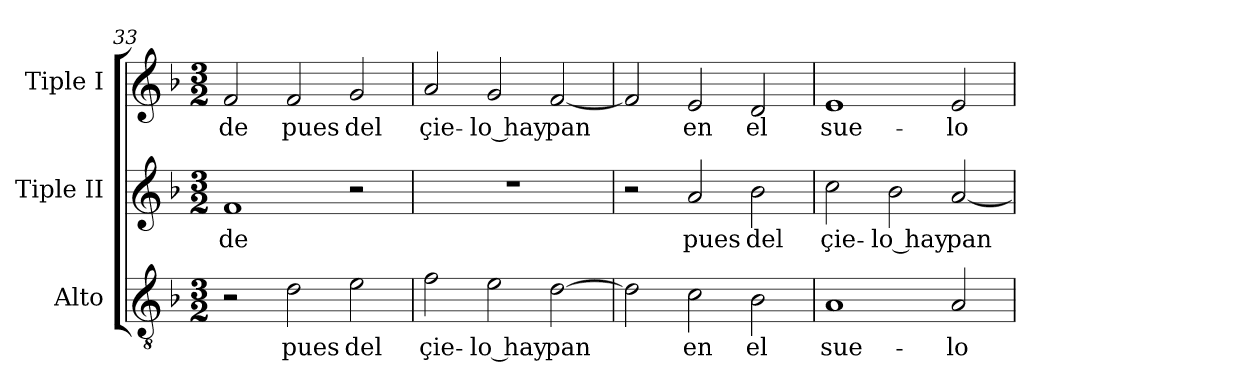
**kern	**text	**kern	**text	**kern	**text
*part3	*part3	*part2	*part2	*part1	*part1
*staff3	*staff3	*staff2	*staff2	*staff1	*staff1
*I"Alto	*	*I"Tiple II	*	*I"Tiple I	*
*I'T	*	*	*	*	*
*clefGv2	*	*clefG2	*	*clefG2	*
*ITrd7c12	*	*	*	*	*
*k[b-]	*	*k[b-]	*	*k[b-]	*
*F:	*	*F:	*	*F:	*
*M3/2	*	*M3/2	*	*M3/2	*
=33	=33	=33	=33	=33	=33
!	!	!	!LO:LY:b	!	!LO:LY:b
2r	.	1f	-de	2f/	-de
!	!LO:LY:b	!	!	!	!LO:LY:b
2D\	pues	.	.	2f/	pues
!	!LO:LY:b	!	!	!	!LO:LY:b
2E\	del	2r	.	2g/	del
=34	=34	=34	=34	=34	=34
!	!LO:LY:b	!LO:N:vis=1	!	!	!LO:LY:b
2F\	çie-	1.r	.	2a/	çie-
!	!LO:LY:b	!	!	!	!LO:LY:b
2E\	-lo hay	.	.	2g/	-lo hay
!	!LO:LY:b	!	!	!	!LO:LY:b
[>2D\	pan	.	.	[<2f/	pan
=35	=35	=35	=35	=35	=35
2D\]	.	2r	.	2f/]	.
!	!LO:LY:b	!	!LO:LY:b	!	!LO:LY:b
2C\	en	2a/	pues	2e/	en
!	!LO:LY:b	!	!LO:LY:b	!	!LO:LY:b
2BB-\	el	2b-\	del	2d/	el
=36	=36	=36	=36	=36	=36
!	!LO:LY:b	!	!LO:LY:b	!	!LO:LY:b
1AA	sue-	2cc\	çie-	1e	sue-
!	!	!	!LO:LY:b	!	!
.	.	2b-\	-lo hay	.	.
!	!LO:LY:b	!	!LO:LY:b	!	!LO:LY:b
2AA/	-lo	[<2a/	pan	2e/	-lo
=	=	=	=	=	=
*-	*-	*-	*-	*-	*-
